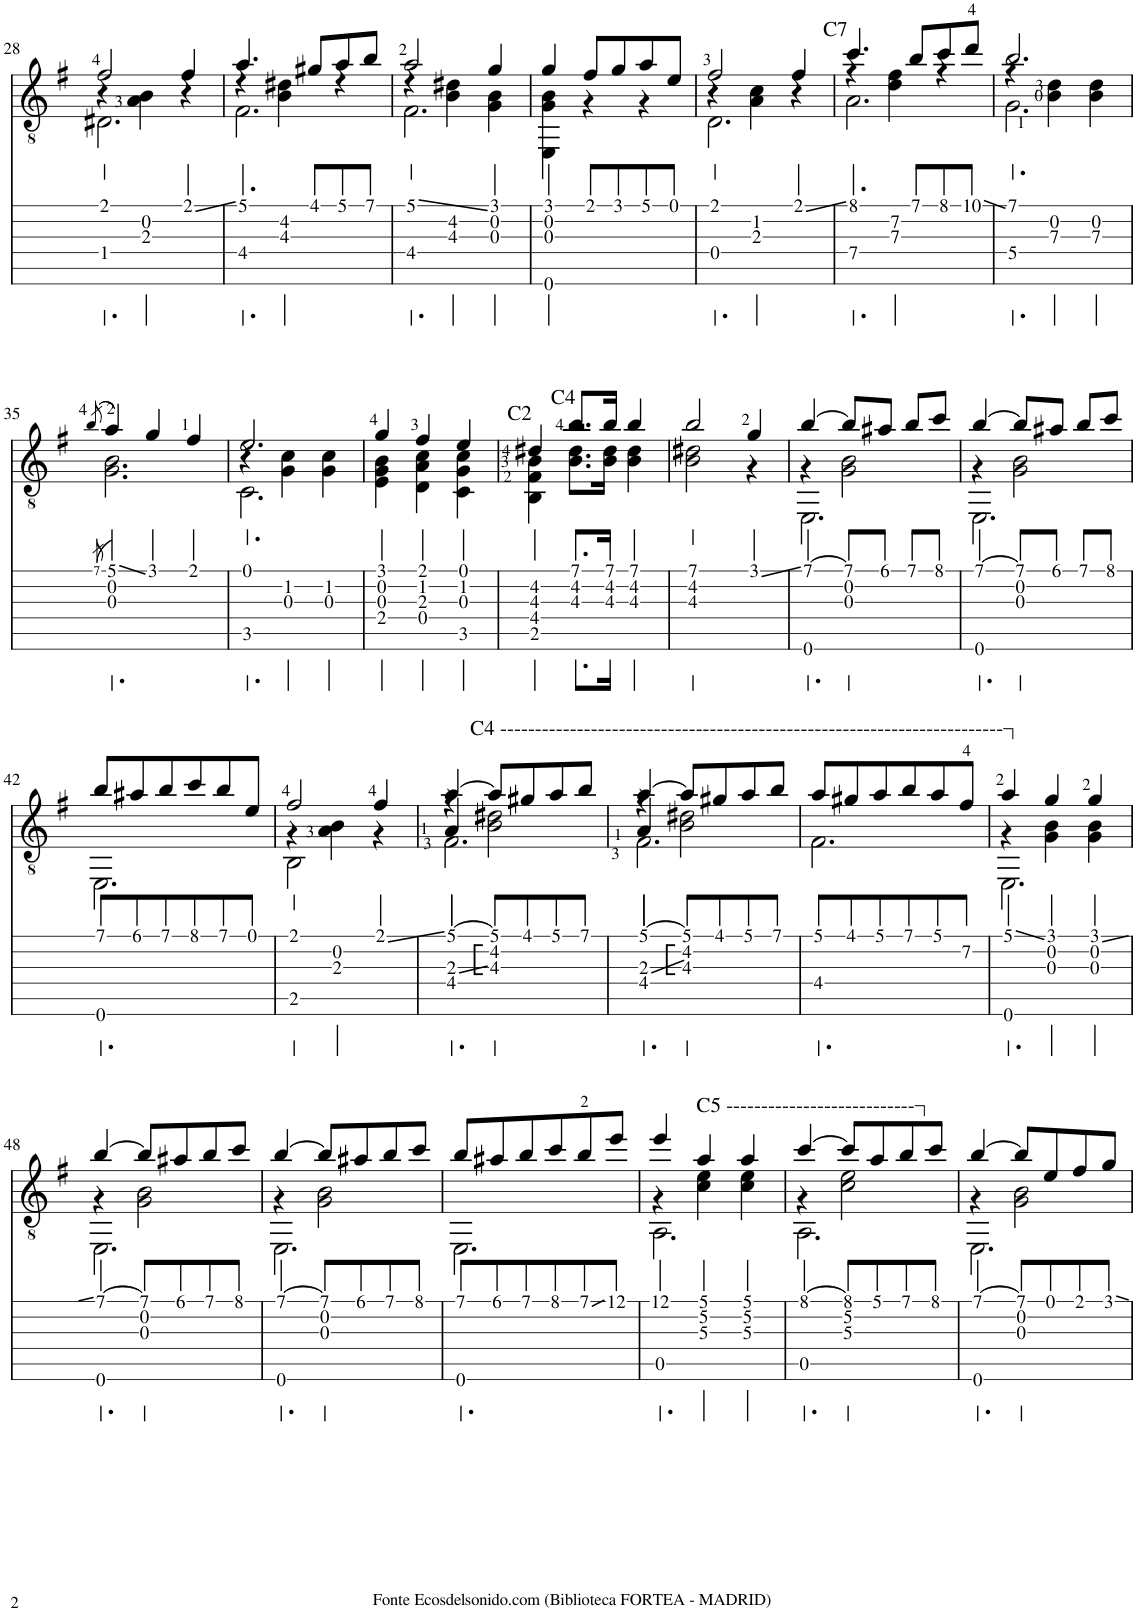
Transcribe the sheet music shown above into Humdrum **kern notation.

**kern	**kern
*part2	*part1
*staff2	*staff1
*I"Chitarra classica (Intavolatura)	*I"Classical Guitar
!!LO:PB:g=z
*	*clefGv2
*k[f#]	*k[f#]
*M3/4	*M3/4
=28	=28
*^	*^
*	*^	*	*^
2f#/	4r	2.D#X\	2f#/	4r	2.D#X\
.	4A\ 4B\	.	.	4A\ 4B\	.
4f#/	4r	.	4f#/	4r	.
=29	=29	=29	=29	=29	=29
4.a/	4r	2.F#\	4.a/	4r	2.F#\
.	4B\ 4d#X\	.	.	4B\ 4d#X\	.
8g#X/L	.	.	8g#X/L	.	.
8a/	4r	.	8a/	4r	.
8b/J	.	.	8b/J	.	.
=30	=30	=30	=30	=30	=30
2a/	4r	2.F#\	2a/	4r	2.F#\
.	4B\ 4d#X\	.	.	4B\ 4d#X\	.
4g/	4G\ 4B\	.	4g/	4G\ 4B\	.
*	*v	*v	*	*	*
*	*	*	*v	*v
=31	=31	=31	=31
4g/	4EE\ 4G\ 4B\	4g/	4EE\ 4G\ 4B\
8f#/L	4r	8f#/L	4r
8g/	.	8g/	.
8a/	4r	8a/	4r
8e/J	.	8e/J	.
=32	=32	=32	=32
*	*^	*	*^
2f#/	4r	2.D\	2f#/	4r	2.D\
.	4A\ 4c\	.	.	4A\ 4c\	.
4f#/	4r	.	4f#/	4r	.
=33	=33	=33	=33	=33	=33
!	!	!	!LO:TX:a:t=C7	!	!
4.cc/	4r	2.A\	4.cc/	4r	2.A\
.	4d\ 4f#\	.	.	4d\ 4f#\	.
8b/L	.	.	8b/L	.	.
8cc/	4r	.	8cc/	4r	.
8dd/J	.	.	8dd/J	.	.
=34	=34	=34	=34	=34	=34
2.b/	4r	2.G\	2.b/	4r	2.G\
.	4d\ 4B\	.	.	4B\ 4d\	.
.	4d\ 4B\	.	.	4B\ 4d\	.
*v	*v	*v	*	*	*
*	*v	*v	*v
!!LO:LB:g=z
=35	=35
(8qb/	(8qb/
*^	*^
4a/)	2.G\ 2.B\	4a/)	2.G\ 2.B\
4g/	.	4g/	.
4f#/	.	4f#/	.
=36	=36	=36	=36
*	*^	*	*^
2.e/	4r	2.C\	2.e/	4r	2.C\
.	4G\ 4c\	.	.	4G\ 4c\	.
.	4G\ 4c\	.	.	4G\ 4c\	.
*	*v	*v	*	*	*
*	*	*	*v	*v
=37	=37	=37	=37
4g/	4E\ 4G\ 4B\	4g/	4E\ 4G\ 4B\
4f#/	4D\ 4A\ 4c\	4f#/	4D\ 4A\ 4c\
4e/	4C\ 4G\ 4c\	4e/	4C\ 4G\ 4c\
=38	=38	=38	=38
*	*^	*	*^
!	!	!	!LO:TX:a:t=C2	!	!
4d#X/	4BB\ 4F#\ 4B\	4ryy	4d#X/	4BB\ 4F#\ 4B\	4ryy
!	!	!	!LO:TX:a:t=C4	!	!
8.b/L	2r	8.B\ 8.d#\L	8.b/L	2r	8.B\ 8.d#\L
16b/Jk	.	16B\ 16d#\Jk	16b/Jk	.	16B\ 16d#\Jk
4b/	.	4B\ 4d#\	4b/	.	4B\ 4d#\
*	*v	*v	*	*	*
*	*	*	*v	*v
=39	=39	=39	=39
2b/	2B\ 2d#X\	2b/	2B\ 2d#X\
4g/	4r	4g/	4r
=40	=40	=40	=40
*	*^	*	*^
[4b/	4r	2.EE\	[4b/	4r	2.EE\
8b/L]	2G\ 2B\	.	8b/L]	2G\ 2B\	.
8a#X/J	.	.	8a#X/J	.	.
8b/L	.	.	8b/L	.	.
8cc/J	.	.	8cc/J	.	.
=41	=41	=41	=41	=41	=41
[4b/	4r	2.EE\	[4b/	4r	2.EE\
8b/L]	2G\ 2B\	.	8b/L]	2G\ 2B\	.
8a#X/J	.	.	8a#X/J	.	.
8b/L	.	.	8b/L	.	.
8cc/J	.	.	8cc/J	.	.
*	*v	*v	*	*	*
*	*	*	*v	*v
!!LO:LB:g=z
=42	=42	=42	=42
8b/L	2.EE\	8b/L	2.EE\
8a#X/	.	8a#X/	.
8b/	.	8b/	.
8cc/	.	8cc/	.
8b/	.	8b/	.
8e/J	.	8e/J	.
=43	=43	=43	=43
*	*^	*	*^
2f#/	4r	2BB\	2f#/	4r	2BB\
.	4A\ 4B\	.	.	4A\ 4B\	.
4f#/	4r	4ryy	4f#/	4r	4ryy
=44	=44	=44	=44	=44	=44
*	*	*^	*	*	*^
[4a/	4r	4A/	2.F#\	[4a/	4r	4A/	2.F#\
!	!	!	!	!LO:TX:a:t=C4 ------------------------------------------------------------------------┐	!	!	!
8a/L]	2B\ 2d#X\	2ryy	.	8a/L]	2B\ 2d#X\	2ryy	.
8g#X/	.	.	.	8g#X/	.	.	.
8a/	.	.	.	8a/	.	.	.
8b/J	.	.	.	8b/J	.	.	.
=45	=45	=45	=45	=45	=45	=45	=45
[4a/	4r	4A/	2.F#\	[4a/	4r	4A/	2.F#\
8a/L]	2B\ 2d#X\	2ryy	.	8a/L]	2B\ 2d#X\	2ryy	.
8g#X/	.	.	.	8g#X/	.	.	.
8a/	.	.	.	8a/	.	.	.
8b/J	.	.	.	8b/J	.	.	.
*	*v	*v	*v	*	*	*	*
*	*	*	*v	*v	*v
=46	=46	=46	=46
8a/L	2.F#\	8a/L	2.F#\
8g#X/	.	8g#X/	.
8a/	.	8a/	.
8b/	.	8b/	.
8a/	.	8a/	.
8f#/J	.	8f#/J	.
=47	=47	=47	=47
*	*^	*	*^
4a/	4r	2.EE\	4a/	4r	2.EE\
4g/	4G\ 4B\	.	4g/	4G\ 4B\	.
4g/	4G\ 4B\	.	4g/	4G\ 4B\	.
!!LO:LB:g=z	!!	!!
=48	=48	=48	=48	=48	=48
[4b/	4r	2.EE\	[4b/	4r	2.EE\
8b/L]	2G\ 2B\	.	8b/L]	2G\ 2B\	.
8a#X/	.	.	8a#X/	.	.
8b/	.	.	8b/	.	.
8cc/J	.	.	8cc/J	.	.
=49	=49	=49	=49	=49	=49
[4b/	4r	2.EE\	[4b/	4r	2.EE\
8b/L]	2G\ 2B\	.	8b/L]	2G\ 2B\	.
8a#X/	.	.	8a#X/	.	.
8b/	.	.	8b/	.	.
8cc/J	.	.	8cc/J	.	.
*	*v	*v	*	*	*
*	*	*	*v	*v
=50	=50	=50	=50
8b/L	2.EE\	8b/L	2.EE\
8a#X/	.	8a#X/	.
8b/	.	8b/	.
8cc/	.	8cc/	.
8b/	.	8b/	.
8ee/J	.	8ee/J	.
=51	=51	=51	=51
*	*^	*	*^
4ee/	4r	2.AA\	4ee/	4r	2.AA\
!	!	!	!LO:TX:a:t=C5 ---------------------------┐	!	!
4a/	4c\ 4e\	.	4a/	4c\ 4e\	.
4a/	4c\ 4e\	.	4a/	4c\ 4e\	.
=52	=52	=52	=52	=52	=52
[4cc/	4r	2.AA\	[4cc/	4r	2.AA\
8cc/L]	2c\ 2e\	.	8cc/L]	2c\ 2e\	.
8a/	.	.	8a/	.	.
8b/	.	.	8b/	.	.
8cc/J	.	.	8cc/J	.	.
=53	=53	=53	=53	=53	=53
[4b/	4r	2.EE\	[4b/	4r	2.EE\
8b/L]	2G\ 2B\	.	8b/L]	2G\ 2B\	.
8e/	.	.	8e/	.	.
8f#/	.	.	8f#/	.	.
8g/J	.	.	8g/J	.	.
*v	*v	*v	*	*	*
*	*v	*v	*v
=	=
*-	*-
